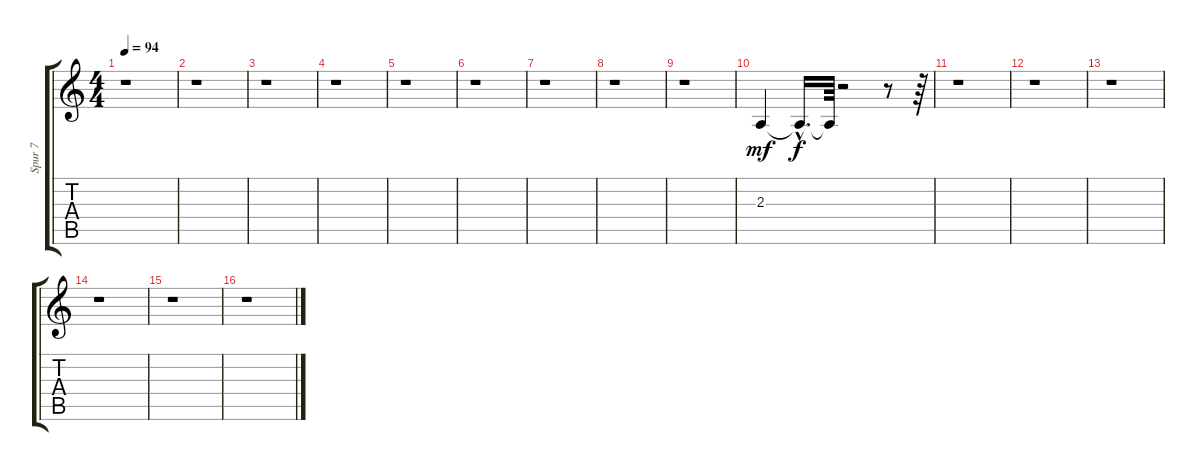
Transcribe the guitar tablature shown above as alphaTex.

\track ("Spur 7" "Spur 7") {instrument englishhorn}
\staff {score tabs}
\tuning (E4 B3 G3 D3 A2 E2) {hide}
\ts (4 4)
\tempo 94
\clef g2
\ks c
r.1{dy mf} |
r.1 |
r.1 |
r.1 |
r.1 |
r.1 |
r.1 |
r.1 |
r.1 |
2.3.4 2.3{hac t}.16{d dy f} 2.3{t}.64 r.2 r.8 r.64 |
r.1 |
r.1 |
r.1 |
r.1 |
r.1 |
r.1
